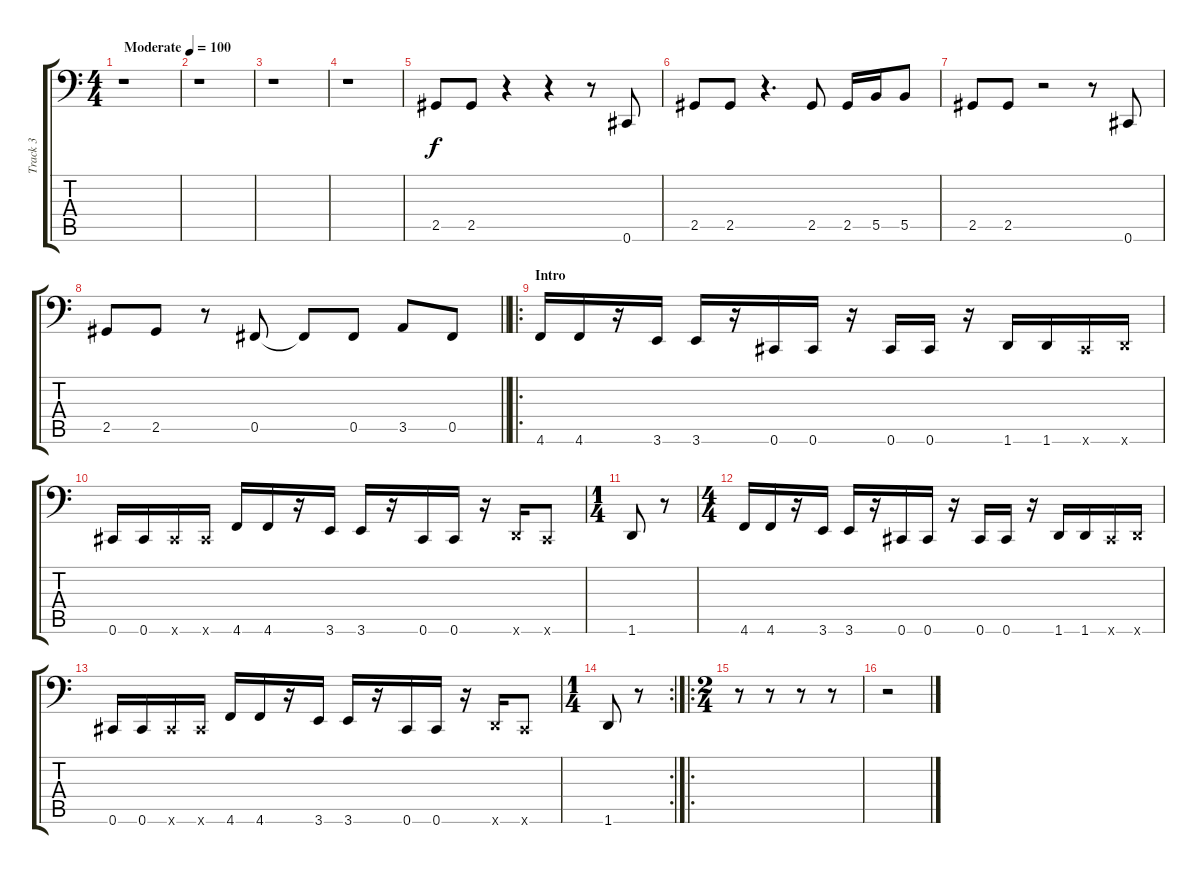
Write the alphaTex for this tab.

\track ("Track 3" "Track 3") {instrument slapbass1}
\staff {score tabs}
\tuning (Db3 Ab2 E2 B1 Gb1 Db1) {hide}
\ts (4 4)
\tempo (100 "Moderate")
\clef f4
\ks c
r.1{dy f instrument slapbass1} |
r.1 |
r.1 |
r.1 |
2.5.8 2.5.8 r.4 r.4 r.8 0.6.8 |
2.5.8 2.5.8 r.4{d} 2.5.8 2.5.16 5.5.16 5.5.8 |
2.5.8 2.5.8 r.2 r.8 0.6.8 |
\barLineRight lightlight
2.5.8 2.5.8 r.8 0.5.8 0.5{t}.8 0.5.8 3.5.8 0.5.8 |
\ro
\section ("" "Intro")
4.6.16{volume 15 instrument electricbassfinger} 4.6.16 r.16 3.6.16 3.6.16 r.16 0.6.16 0.6.16 r.16 0.6.16 0.6.16 r.16 1.6.16 1.6.16 0.6{x}.16 1.6{x}.16 |
0.6.16 0.6.16 0.6{x}.16 0.6{x}.16 4.6.16 4.6.16 r.16 3.6.16 3.6.16 r.16 0.6.16 0.6.16 r.16 1.6{x}.16 0.6{x}.8 |
\ts (1 4)
1.6.8 r.8 |
\ts (4 4)
4.6.16 4.6.16 r.16 3.6.16 3.6.16 r.16 0.6.16 0.6.16 r.16 0.6.16 0.6.16 r.16 1.6.16 1.6.16 0.6{x}.16 1.6{x}.16 |
0.6.16 0.6.16 0.6{x}.16 0.6{x}.16 4.6.16 4.6.16 r.16 3.6.16 3.6.16 r.16 0.6.16 0.6.16 r.16 1.6{x}.16 0.6{x}.8 |
\rc 2
\ts (1 4)
1.6.8 r.8 |
\ro
\ts (2 4)
r.8 r.8 r.8 r.8 |
r.2
